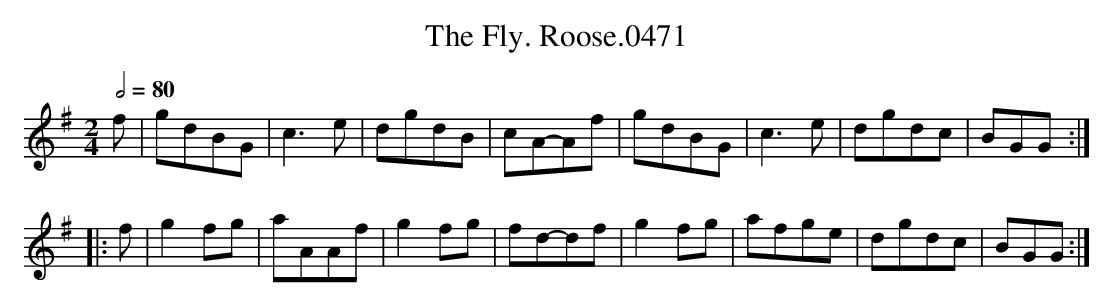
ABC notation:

X:1
T:Fly. Roose.0471, The
M:2/4
L:1/8
Q:1/2=80
K:G
f|gdBG | c3e | dgdB | cA-Af |\
gdBG | c3e | dgdc | BGG :|
|: f |g2fg | aAAf | g2fg | fd-df |\
g2fg | afge | dgdc | BGG :|
